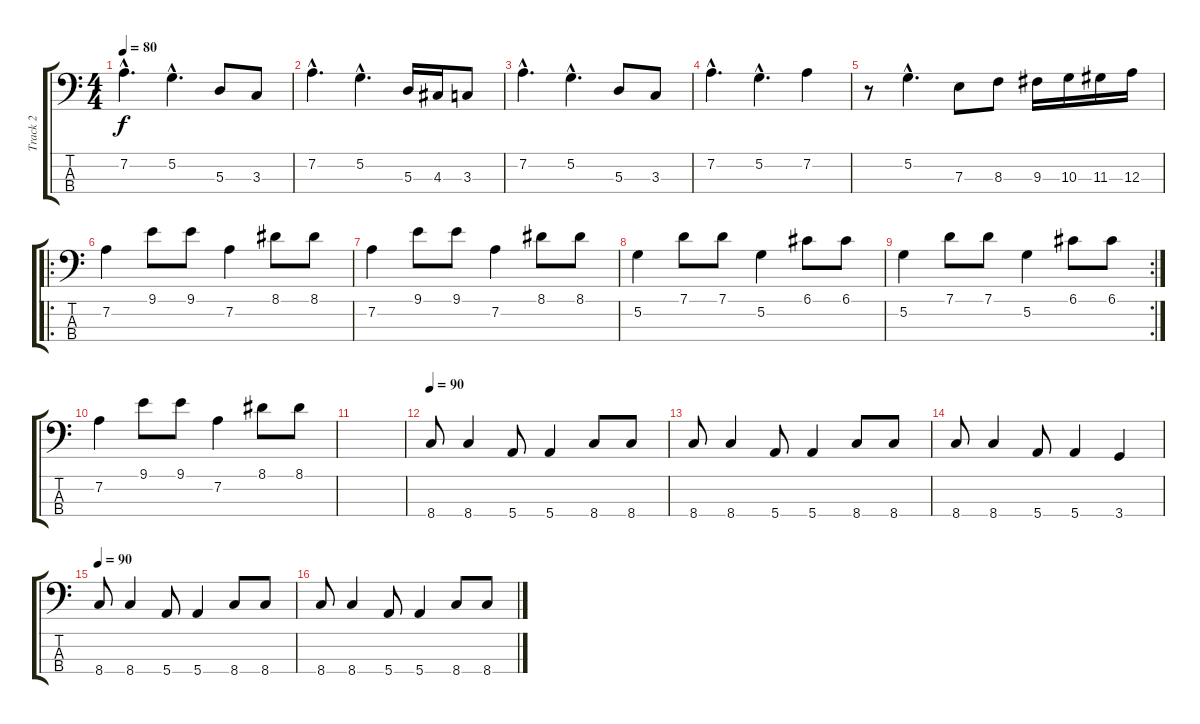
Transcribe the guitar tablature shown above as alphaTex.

\track ("Track 2" "Track 2") {instrument electricbassfinger}
\staff {score tabs}
\tuning (G2 D2 A1 E1) {hide}
\ts (4 4)
\tempo 80
\clef f4
\ks c
7.2{hac}.4{d dy f instrument electricbassfinger} 5.2{hac}.4{d} 5.3.8 3.3.8 |
7.2{hac}.4{d} 5.2{hac}.4{d} 5.3.16 4.3.16 3.3.8 |
7.2{hac}.4{d} 5.2{hac}.4{d} 5.3.8 3.3.8 |
7.2{hac}.4{d} 5.2{hac}.4{d} 7.2.4 |
r.8 5.2{hac}.4{d} 7.3.8 8.3.8 9.3.16 10.3.16 11.3.16 12.3.16 |
\ro
7.2.4 9.1.8 9.1.8 7.2.4 8.1.8 8.1.8 |
7.2.4 9.1.8 9.1.8 7.2.4 8.1.8 8.1.8 |
5.2.4 7.1.8 7.1.8 5.2.4 6.1.8 6.1.8 |
\rc 2
5.2.4 7.1.8 7.1.8 5.2.4 6.1.8 6.1.8 |
7.2.4 9.1.8 9.1.8 7.2.4 8.1.8 8.1.8 |
|
\tempo 90
8.4.8 8.4.4 5.4.8 5.4.4 8.4.8 8.4.8 |
8.4.8 8.4.4 5.4.8 5.4.4 8.4.8 8.4.8 |
8.4.8 8.4.4 5.4.8 5.4.4 3.4.4 |
\tempo 90
8.4.8 8.4.4 5.4.8 5.4.4 8.4.8 8.4.8 |
8.4.8 8.4.4 5.4.8 5.4.4 8.4.8 8.4.8
